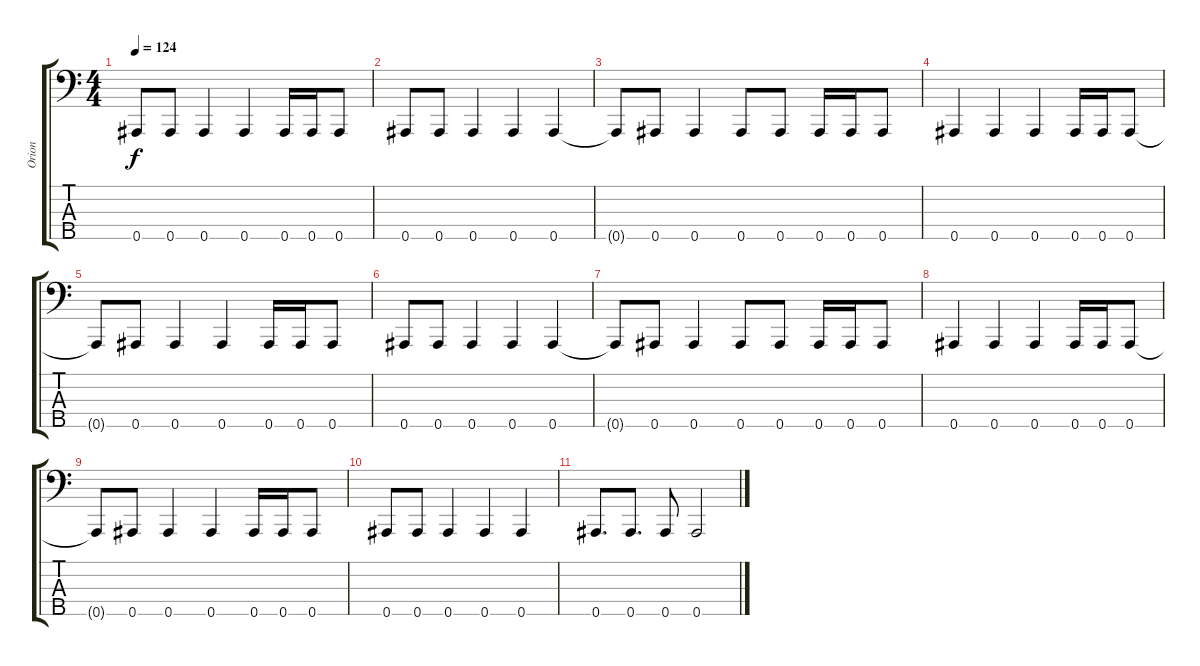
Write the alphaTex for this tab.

\track ("Orion" "Orion") {instrument electricbassfinger}
\staff {score tabs}
\tuning (Gb2 Db2 Ab1 Eb1 Bb0) {hide}
\ts (4 4)
\tempo 124
\clef f4
\ks c
0.5{t}.8{dy f} 0.5.8 0.5.4 0.5.4 0.5.16 0.5.16 0.5.8 |
0.5.8 0.5.8 0.5.4 0.5.4 0.5.4 |
0.5{t}.8 0.5.8 0.5.4 0.5.8 0.5.8 0.5.16 0.5.16 0.5.8 |
0.5.4 0.5.4 0.5.4 0.5.16 0.5.16 0.5.8 |
0.5{t}.8 0.5.8 0.5.4 0.5.4 0.5.16 0.5.16 0.5.8 |
0.5.8 0.5.8 0.5.4 0.5.4 0.5.4 |
0.5{t}.8 0.5.8 0.5.4 0.5.8 0.5.8 0.5.16 0.5.16 0.5.8 |
0.5.4 0.5.4 0.5.4 0.5.16 0.5.16 0.5.8 |
0.5{t}.8 0.5.8 0.5.4 0.5.4 0.5.16 0.5.16 0.5.8 |
0.5.8 0.5.8 0.5.4 0.5.4 0.5.4 |
0.5.8{d} 0.5.8{d} 0.5.8 0.5.2
